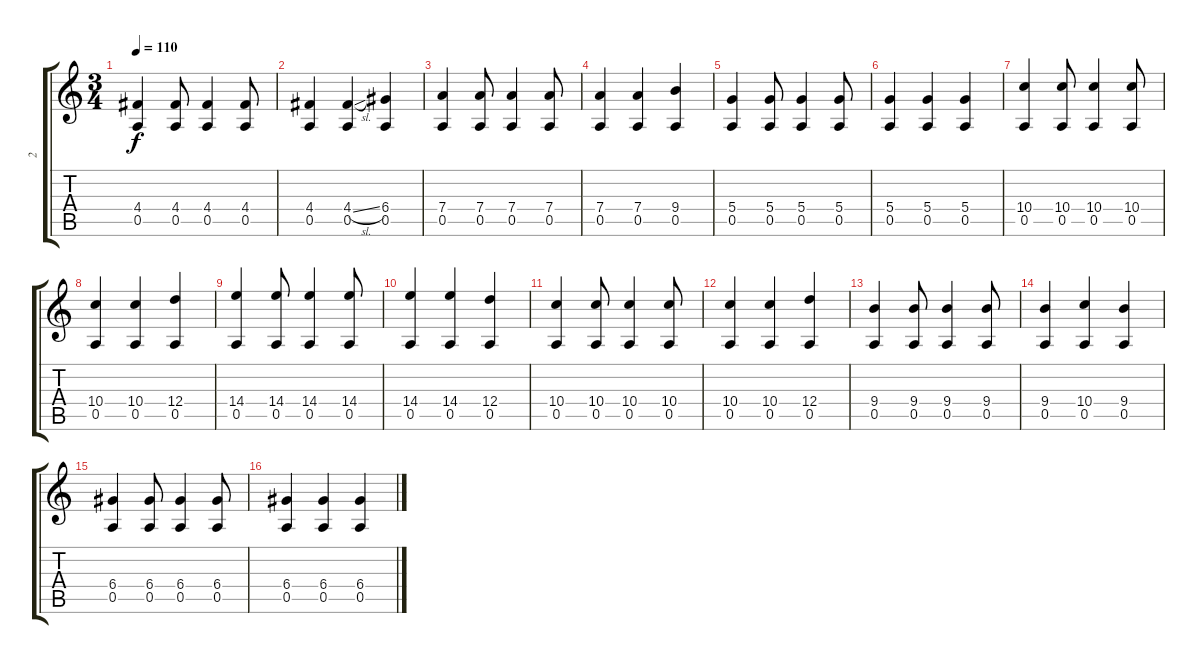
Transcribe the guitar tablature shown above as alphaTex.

\track ("2" "2") {instrument electricguitarclean}
\staff {score tabs}
\tuning (E4 B3 G3 D3 A2 E2) {hide}
\ts (3 4)
\tempo 110
\clef g2
\ks c
(4.4 0.5).4{dy f} (4.4 0.5).8 (4.4 0.5).4 (4.4 0.5).8 |
(4.4 0.5).4 (4.4{sl} 0.5).4 (6.4 0.5).4 |
(7.4 0.5).4 (7.4 0.5).8 (7.4 0.5).4 (7.4 0.5).8 |
(7.4 0.5).4 (7.4 0.5).4 (9.4 0.5).4 |
(5.4 0.5).4 (5.4 0.5).8 (5.4 0.5).4 (5.4 0.5).8 |
(5.4 0.5).4 (5.4 0.5).4 (5.4 0.5).4 |
(10.4 0.5).4 (10.4 0.5).8 (10.4 0.5).4 (10.4 0.5).8 |
(10.4 0.5).4 (10.4 0.5).4 (12.4 0.5).4 |
(14.4 0.5).4 (14.4 0.5).8 (14.4 0.5).4 (14.4 0.5).8 |
(14.4 0.5).4 (14.4 0.5).4 (12.4 0.5).4 |
(10.4 0.5).4 (10.4 0.5).8 (10.4 0.5).4 (10.4 0.5).8 |
(10.4 0.5).4 (10.4 0.5).4 (12.4 0.5).4 |
(9.4 0.5).4 (9.4 0.5).8 (9.4 0.5).4 (9.4 0.5).8 |
(9.4 0.5).4 (10.4 0.5).4 (9.4 0.5).4 |
(6.4 0.5).4 (6.4 0.5).8 (6.4 0.5).4 (6.4 0.5).8 |
(6.4 0.5).4 (6.4 0.5).4 (6.4 0.5).4
